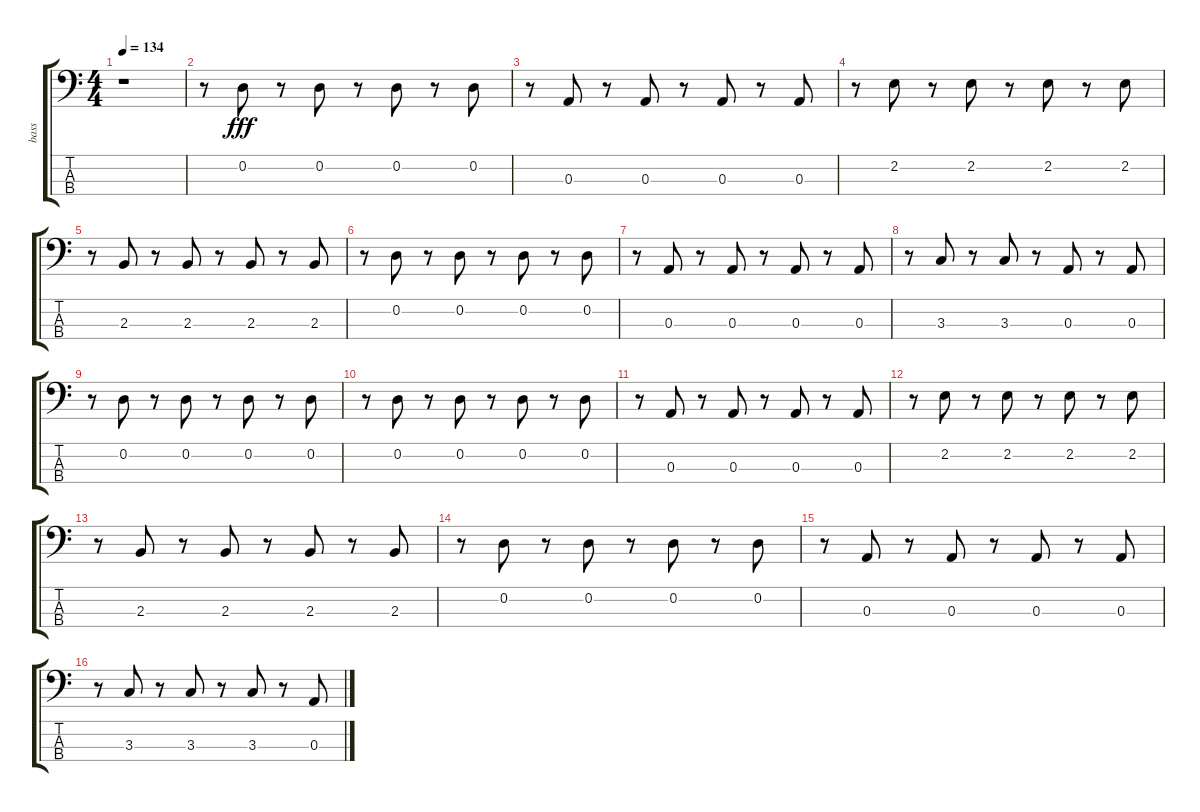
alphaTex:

\track ("bass" "bass") {instrument fretlessbass}
\staff {score tabs}
\tuning (G2 D2 A1 E1) {hide}
\ts (4 4)
\tempo 134
\clef f4
\ks c
r.1{dy fff instrument fretlessbass} |
r.8 0.2.8 r.8 0.2.8 r.8 0.2.8 r.8 0.2.8 |
r.8 0.3.8 r.8 0.3.8 r.8 0.3.8 r.8 0.3.8 |
r.8 2.2.8 r.8 2.2.8 r.8 2.2.8 r.8 2.2.8 |
r.8 2.3.8 r.8 2.3.8 r.8 2.3.8 r.8 2.3.8 |
r.8 0.2.8 r.8 0.2.8 r.8 0.2.8 r.8 0.2.8 |
r.8 0.3.8 r.8 0.3.8 r.8 0.3.8 r.8 0.3.8 |
r.8 3.3.8 r.8 3.3.8 r.8 0.3.8 r.8 0.3.8 |
r.8 0.2.8 r.8 0.2.8 r.8 0.2.8 r.8 0.2.8 |
r.8 0.2.8 r.8 0.2.8 r.8 0.2.8 r.8 0.2.8 |
r.8 0.3.8 r.8 0.3.8 r.8 0.3.8 r.8 0.3.8 |
r.8 2.2.8 r.8 2.2.8 r.8 2.2.8 r.8 2.2.8 |
r.8 2.3.8 r.8 2.3.8 r.8 2.3.8 r.8 2.3.8 |
r.8 0.2.8 r.8 0.2.8 r.8 0.2.8 r.8 0.2.8 |
r.8 0.3.8 r.8 0.3.8 r.8 0.3.8 r.8 0.3.8 |
r.8 3.3.8 r.8 3.3.8 r.8 3.3.8 r.8 0.3.8
